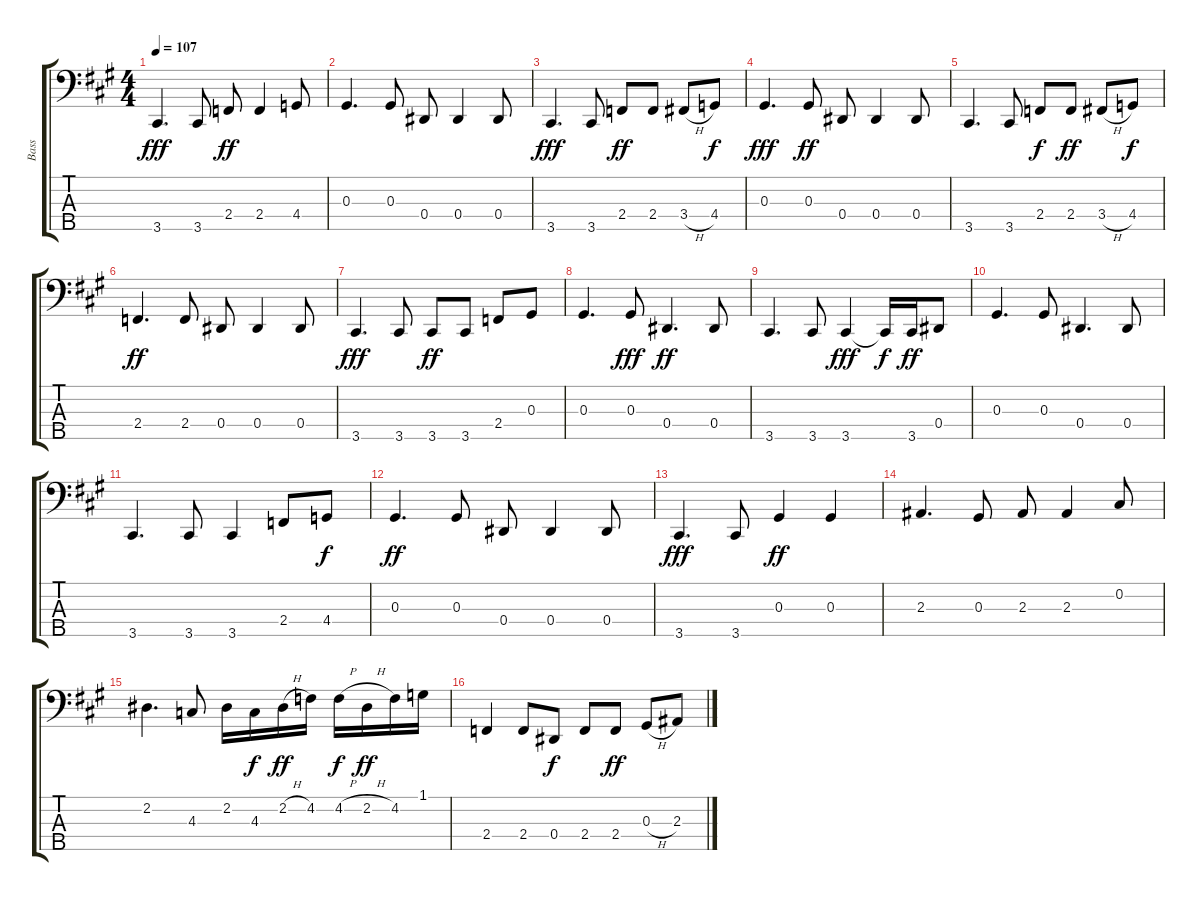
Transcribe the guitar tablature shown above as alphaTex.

\track ("Bass" "Bass") {instrument electricbassfinger}
\staff {score tabs}
\tuning (Gb2 Db2 Ab1 Eb1 Bb0) {hide}
\ts (4 4)
\tempo 107
\clef f4
\ks a
3.5.4{d dy fff} 3.5.8 2.4.8{dy ff} 2.4.4 4.4.8 |
0.3.4{d} 0.3.8 0.4.8 0.4.4 0.4.8 |
3.5.4{d dy fff} 3.5.8 2.4.8{dy ff} 2.4.8 3.4{h}.8 4.4.8{dy f} |
0.3.4{d dy fff} 0.3.8{dy ff} 0.4.8 0.4.4 0.4.8 |
3.5.4{d} 3.5.8 2.4.8{dy f} 2.4.8{dy ff} 3.4{h}.8 4.4.8{dy f} |
2.4.4{d dy ff} 2.4.8 0.4.8 0.4.4 0.4.8 |
3.5.4{d dy fff} 3.5.8 3.5.8{dy ff} 3.5.8 2.4.8 0.3.8 |
0.3.4{d} 0.3.8{dy fff} 0.4.4{d dy ff} 0.4.8 |
3.5.4{d} 3.5.8 3.5.4{dy fff} 3.5{t}.16{dy f} 3.5.16{dy ff} 0.4.8 |
0.3.4{d} 0.3.8 0.4.4{d} 0.4.8 |
3.5.4{d} 3.5.8 3.5.4 2.4.8 4.4.8{dy f} |
0.3.4{d dy ff} 0.3.8 0.4.8 0.4.4 0.4.8 |
3.5.4{d dy fff} 3.5.8 0.3.4{dy ff} 0.3.4 |
2.3.4{d} 0.3.8 2.3.8 2.3.4 0.2.8 |
2.2.4{d} 4.3.8 2.2.16 4.3.16{dy f} 2.2{h}.16{dy ff} 4.2.16 4.2{h}.16{dy f} 2.2{h}.16{dy ff} 4.2.16 1.1.16 |
2.4.4 2.4.8 0.4.8{dy f} 2.4.8 2.4.8{dy ff} 0.3{h}.8 2.3.8
